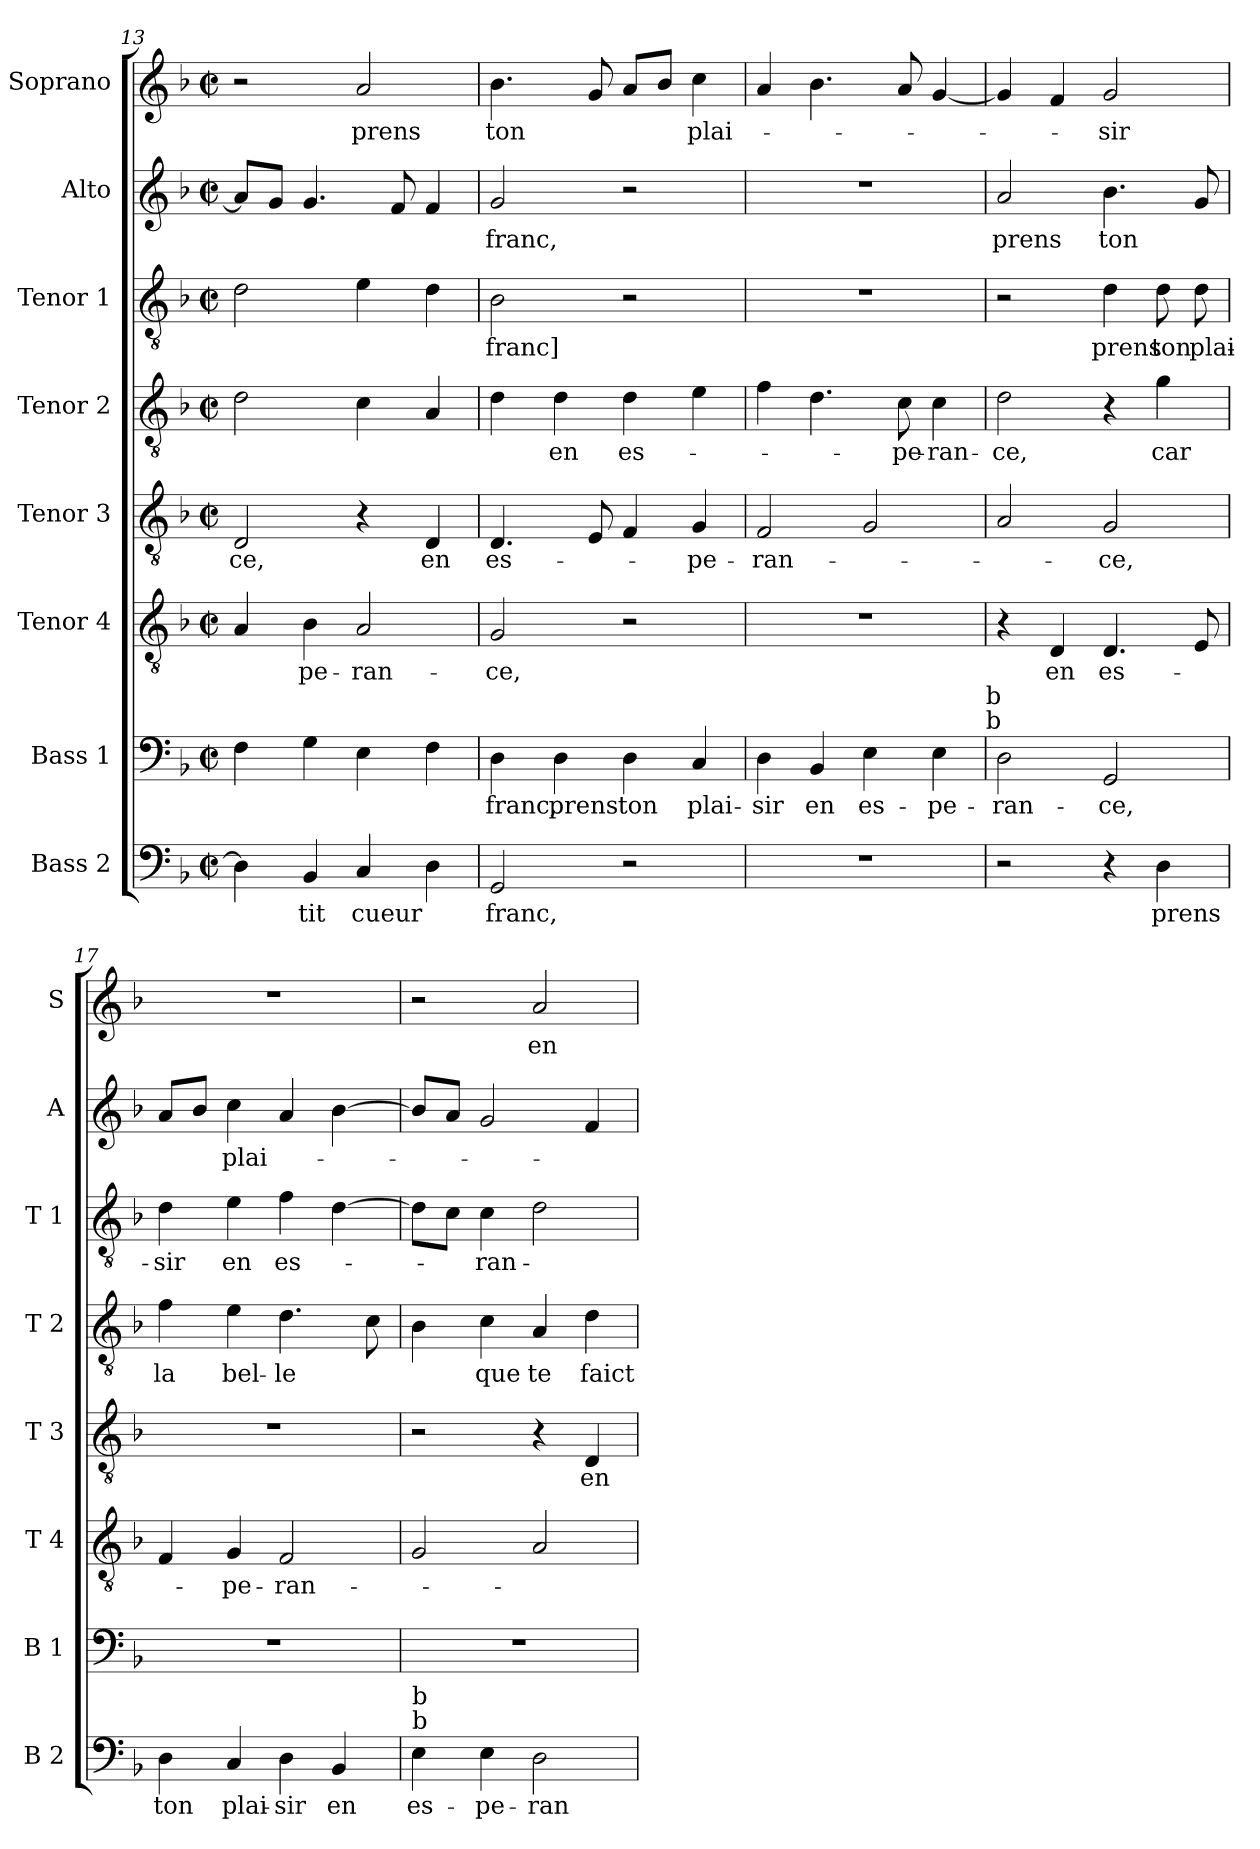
**kern	**text	**kern	**text	**kern	**text	**kern	**text	**kern	**text	**kern	**text	**kern	**text	**kern	**text
*part8	*part8	*part7	*part7	*part6	*part6	*part5	*part5	*part4	*part4	*part3	*part3	*part2	*part2	*part1	*part1
*staff8	*staff8	*staff7	*staff7	*staff6	*staff6	*staff5	*staff5	*staff4	*staff4	*staff3	*staff3	*staff2	*staff2	*staff1	*staff1
*I"Bass 2	*	*I"Bass 1	*	*I"Tenor 4	*	*I"Tenor 3	*	*I"Tenor 2	*	*I"Tenor 1	*	*I"Alto	*	*I"Soprano	*
*I'B 2	*	*I'B 1	*	*I'T 4	*	*I'T 3	*	*I'T 2	*	*I'T 1	*	*I'A	*	*I'S	*
*clefF4	*	*clefF4	*	*clefGv2	*	*clefGv2	*	*clefGv2	*	*clefGv2	*	*clefG2	*	*clefG2	*
*k[b-]	*	*k[b-]	*	*k[b-]	*	*k[b-]	*	*k[b-]	*	*k[b-]	*	*k[b-]	*	*k[b-]	*
*F:	*	*F:	*	*F:	*	*F:	*	*F:	*	*F:	*	*F:	*	*F:	*
*M2/2	*	*M2/2	*	*M2/2	*	*M2/2	*	*M2/2	*	*M2/2	*	*M2/2	*	*M2/2	*
*met(c|)	*	*met(c|)	*	*met(c|)	*	*met(c|)	*	*met(c|)	*	*met(c|)	*	*met(c|)	*	*met(c|)	*
=13	=13	=13	=13	=13	=13	=13	=13	=13	=13	=13	=13	=13	=13	=13	=13
4D\]	.	4F\	.	4A/	.	2D/	-ce,	2d\	.	2d\	.	8a/L]	.	2r	.
.	.	.	.	.	.	.	.	.	.	.	.	8g/J	.	.	.
4BB-/	tit	4G\	.	4B-\	-pe-	.	.	.	.	.	.	4.g/	.	.	.
4C/	cueur	4E\	.	2A/	-ran-	4r	.	4c\	.	4e\	.	.	.	2a/	prens
.	.	.	.	.	.	.	.	.	.	.	.	8f/	.	.	.
4D\	.	4F\	.	.	.	4D/	en	4A/	.	4d\	.	4f/	.	.	.
=14	=14	=14	=14	=14	=14	=14	=14	=14	=14	=14	=14	=14	=14	=14	=14
2GG/	franc,	4D\	franc,	2G/	-ce,	4.D/	es-	4d\	.	2B-\	franc]	2g/	franc,	4.b-\	ton
.	.	4D\	prens	.	.	.	.	4d\	en	.	.	.	.	.	.
.	.	.	.	.	.	8E/	.	.	.	.	.	.	.	8g/	.
2r	.	4D\	ton	2r	.	4F/	.	4d\	es-	2r	.	2r	.	8a/L	.
.	.	.	.	.	.	.	.	.	.	.	.	.	.	8b-/J	.
.	.	4C/	plai-	.	.	4G/	-pe-	4e\	.	.	.	.	.	4cc\	plai-
=15	=15	=15	=15	=15	=15	=15	=15	=15	=15	=15	=15	=15	=15	=15	=15
1r	.	4D\	-sir	1r	.	2F/	-ran-	4f\	.	1r	.	1r	.	4a/	.
.	.	4BB-/	en	.	.	.	.	4.d\	.	.	.	.	.	4.b-\	.
.	.	4E\	es-	.	.	2G/	.	.	.	.	.	.	.	.	.
.	.	.	.	.	.	.	.	8c\	-pe-	.	.	.	.	8a/	.
.	.	4E\	-pe-	.	.	.	.	4c\	-ran-	.	.	.	.	[4g/	.
!	!	!LO:TX:a:t=b	!	!	!	!	!	!	!	!	!	!	!	!	!
!	!	!LO:TX:a:t=b	!	!	!	!	!	!	!	!	!	!	!	!	!
=16	=16	=16	=16	=16	=16	=16	=16	=16	=16	=16	=16	=16	=16	=16	=16
2r	.	2D\	-ran-	4r	.	2A/	.	2d\	-ce,	2r	.	2a/	prens	4g/]	.
.	.	.	.	4D/	en	.	.	.	.	.	.	.	.	4f/	.
4r	.	2GG/	-ce,	4.D/	es-	2G/	-ce,	4r	.	4d\	prens	4.b-\	ton	2g/	-sir
4D\	prens	.	.	.	.	.	.	4g\	car	8d\	ton	.	.	.	.
.	.	.	.	8E/	.	.	.	.	.	8d\	plai-	8g/	.	.	.
=17	=17	=17	=17	=17	=17	=17	=17	=17	=17	=17	=17	=17	=17	=17	=17
4D\	ton	1r	.	4F/	.	1r	.	4f\	la	4d\	-sir	8a/L	.	1r	.
.	.	.	.	.	.	.	.	.	.	.	.	8b-/J	.	.	.
4C/	plai-	.	.	4G/	-pe-	.	.	4e\	bel-	4e\	en	4cc\	plai-	.	.
4D\	-sir	.	.	2F/	-ran-	.	.	4.d\	-le	4f\	es-	4a/	.	.	.
4BB-/	en	.	.	.	.	.	.	.	.	[4d\	.	[4b-\	.	.	.
.	.	.	.	.	.	.	.	8c\	.	.	.	.	.	.	.
!!LO:LB:g=z
=18	=18	=18	=18	=18	=18	=18	=18	=18	=18	=18	=18	=18	=18	=18	=18
!LO:TX:a:t=b	!	!	!	!	!	!	!	!	!	!	!	!	!	!	!
!LO:TX:a:t=b	!	!	!	!	!	!	!	!	!	!	!	!	!	!	!
4E\	es-	1r	.	2G/	.	2r	.	4B-\	.	8d\L]	.	8b-/L]	.	2r	.
.	.	.	.	.	.	.	.	.	.	8c\J	.	8a/J	.	.	.
4E\	-pe-	.	.	.	.	.	.	4c\	que	4c\	-ran-	2g/	.	.	.
2D\	-ran-	.	.	2A/	.	4r	.	4A/	te	2d\	.	.	.	2a/	en
.	.	.	.	.	.	4D/	en	4d\	faict	.	.	4f/	.	.	.
=	=	=	=	=	=	=	=	=	=	=	=	=	=	=	=
*-	*-	*-	*-	*-	*-	*-	*-	*-	*-	*-	*-	*-	*-	*-	*-
